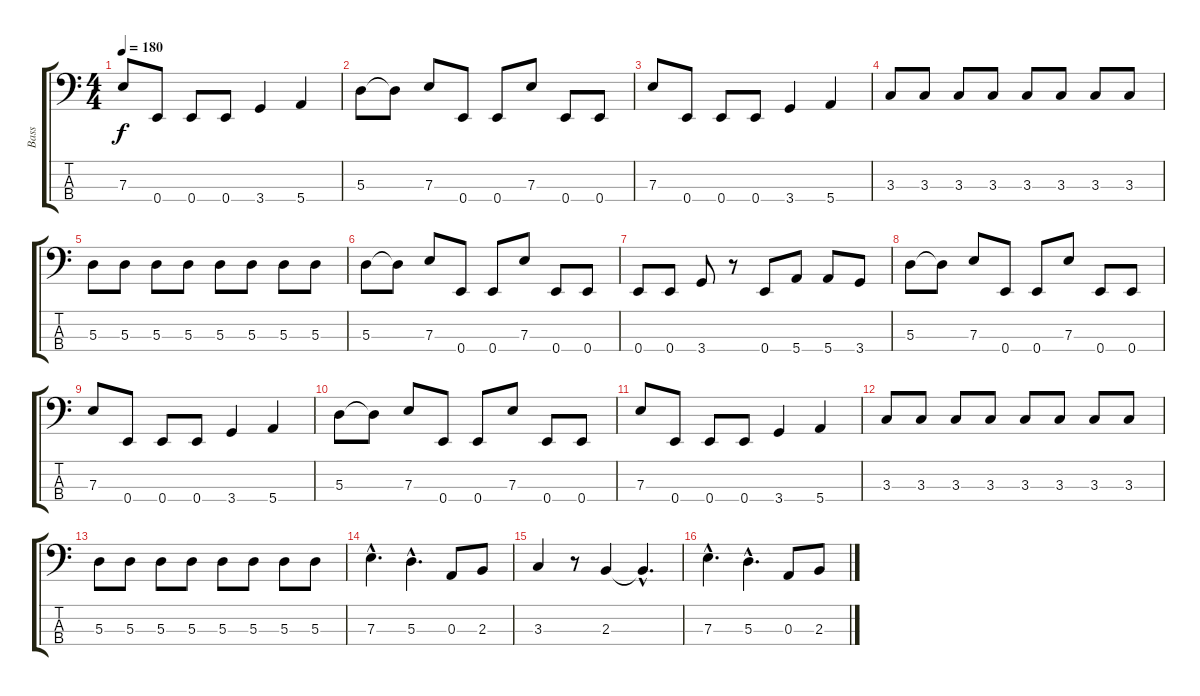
\track ("Bass" "Bass") {instrument electricbassfinger}
\staff {score tabs}
\tuning (G2 D2 A1 E1) {hide}
\ts (4 4)
\tempo 180
\clef f4
\ks c
7.3.8{dy f} 0.4.8 0.4.8 0.4.8 3.4.4 5.4.4 |
5.3.8 5.3{t}.8 7.3.8 0.4.8 0.4.8 7.3.8 0.4.8 0.4.8 |
7.3.8 0.4.8 0.4.8 0.4.8 3.4.4 5.4.4 |
3.3.8 3.3.8 3.3.8 3.3.8 3.3.8 3.3.8 3.3.8 3.3.8 |
5.3.8 5.3.8 5.3.8 5.3.8 5.3.8 5.3.8 5.3.8 5.3.8 |
5.3.8 5.3{t}.8 7.3.8 0.4.8 0.4.8 7.3.8 0.4.8 0.4.8 |
0.4.8 0.4.8 3.4.8 r.8 0.4.8 5.4.8 5.4.8 3.4.8 |
5.3.8 5.3{t}.8 7.3.8 0.4.8 0.4.8 7.3.8 0.4.8 0.4.8 |
7.3.8 0.4.8 0.4.8 0.4.8 3.4.4 5.4.4 |
5.3.8 5.3{t}.8 7.3.8 0.4.8 0.4.8 7.3.8 0.4.8 0.4.8 |
7.3.8 0.4.8 0.4.8 0.4.8 3.4.4 5.4.4 |
3.3.8 3.3.8 3.3.8 3.3.8 3.3.8 3.3.8 3.3.8 3.3.8 |
5.3.8 5.3.8 5.3.8 5.3.8 5.3.8 5.3.8 5.3.8 5.3.8 |
7.3{hac}.4{d} 5.3{hac}.4{d} 0.3.8 2.3.8 |
3.3.4 r.8 2.3.4 2.3{hac t}.4{d} |
7.3{hac}.4{d} 5.3{hac}.4{d} 0.3.8 2.3.8
